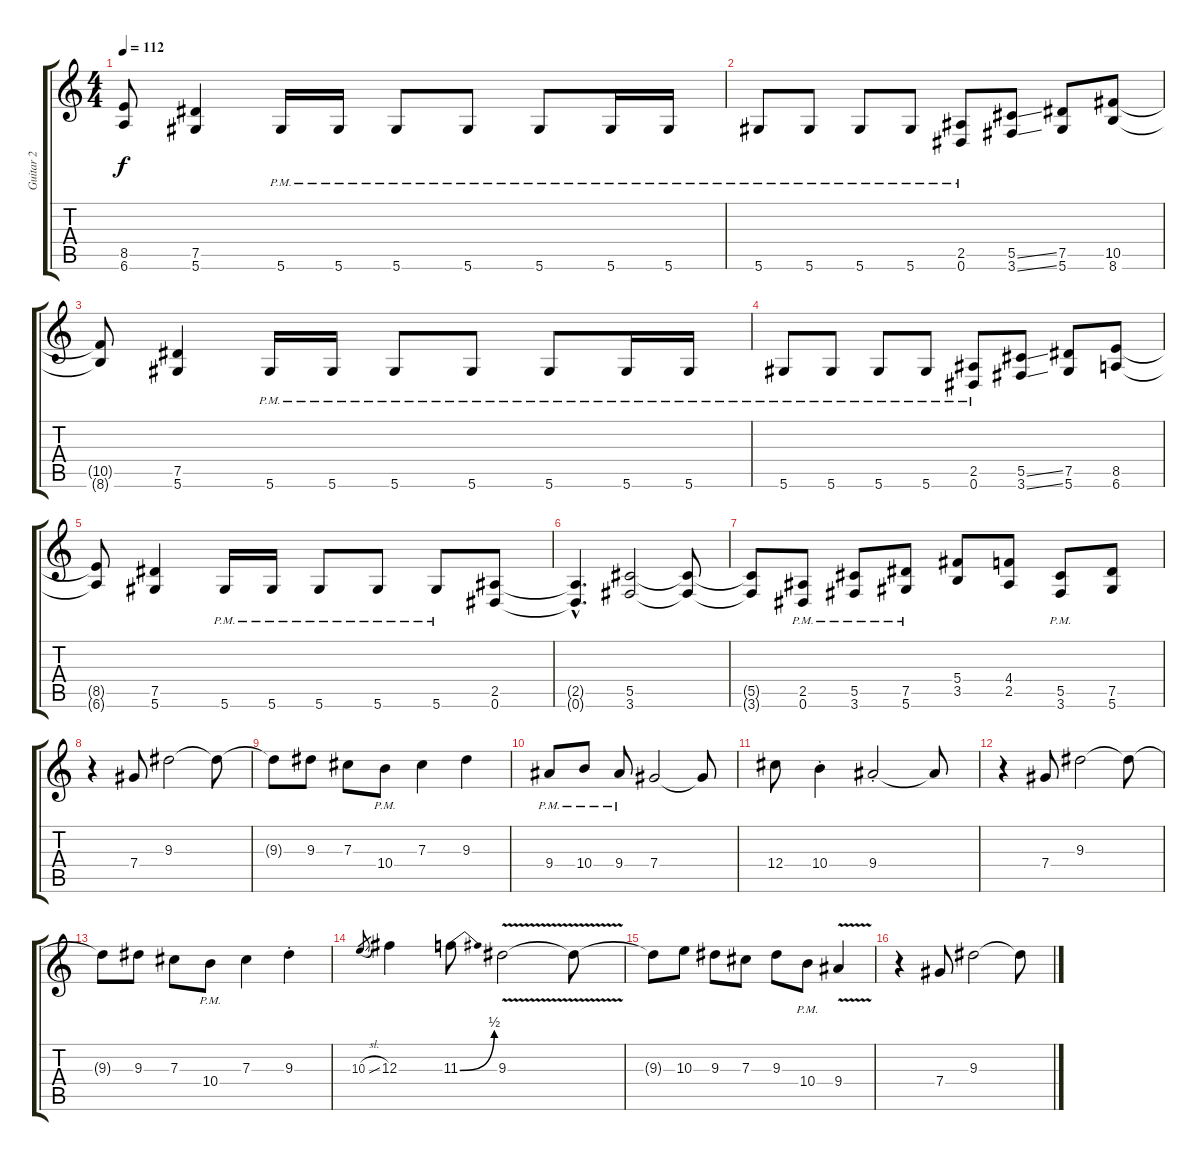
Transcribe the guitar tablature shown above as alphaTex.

\track ("Guitar 2" "Guitar 2") {instrument overdrivenguitar}
\staff {score tabs}
\tuning (Eb4 Bb3 Gb3 Db3 Ab2 Eb2) {hide}
\ts (4 4)
\tempo 112
\clef g2
\ks c
(8.5{t} 6.6{t}).8{dy f} (7.5 5.6).4 5.6{pm}.16 5.6{pm}.16 5.6{pm}.8 5.6{pm}.8 5.6{pm}.8 5.6{pm}.16 5.6{pm}.16 |
5.6{pm}.8 5.6{pm}.8 5.6{pm}.8 5.6{pm}.8 (2.5{pm} 0.6{pm}).8 (5.5{ss} 3.6{ss}).8 (7.5 5.6).8 (10.5 8.6).8 |
(10.5{t} 8.6{t}).8 (7.5 5.6).4 5.6{pm}.16 5.6{pm}.16 5.6{pm}.8 5.6{pm}.8 5.6{pm}.8 5.6{pm}.16 5.6{pm}.16 |
5.6{pm}.8 5.6{pm}.8 5.6{pm}.8 5.6{pm}.8 (2.5{pm} 0.6{pm}).8 (5.5{ss} 3.6{ss}).8 (7.5 5.6).8 (8.5 6.6).8 |
(8.5{t} 6.6{t}).8 (7.5 5.6).4 5.6{pm}.16 5.6{pm}.16 5.6{pm}.8 5.6{pm}.8 5.6{pm}.8 (2.5 0.6).8 |
(2.5{hac t} 0.6{hac t}).4{d} (5.5 3.6).2 (5.5{t} 3.6{t}).8 |
(5.5{t} 3.6{t}).8 (2.5{pm} 0.6{pm}).8 (5.5{pm} 3.6{pm}).8 (7.5{pm} 5.6{pm}).8 (5.4 3.5).8 (4.4 2.5).8 (5.5{pm} 3.6{pm}).8 (7.5 5.6).8 |
r.4{volume 16} 7.4.8 9.3.2 9.3{t}.8 |
9.3{t}.8 9.3.8 7.3.8 10.4{pm}.8 7.3.4 9.3.4 |
9.4{pm}.8 10.4{pm}.8 9.4{pm}.8 7.4.2 7.4{t}.8 |
12.4.8 10.4{st}.4 9.4{st}.2 9.4{t}.8 |
r.4 7.4.8 9.3.2 9.3{t}.8 |
9.3{t}.8 9.3.8 7.3.8 10.4{pm}.8 7.3.4 9.3{st}.4 |
10.3{sl}.8{gr} 12.3.4 11.3{be (bend 0 0 60 2)}.8 9.3{v}.2 9.3{t}.8 |
9.3{t}.8 10.3.8 9.3.8 7.3.8 9.3.8 10.4{pm}.8 9.4{v}.4 |
r.4 7.4.8 9.3.2 9.3{t}.8
